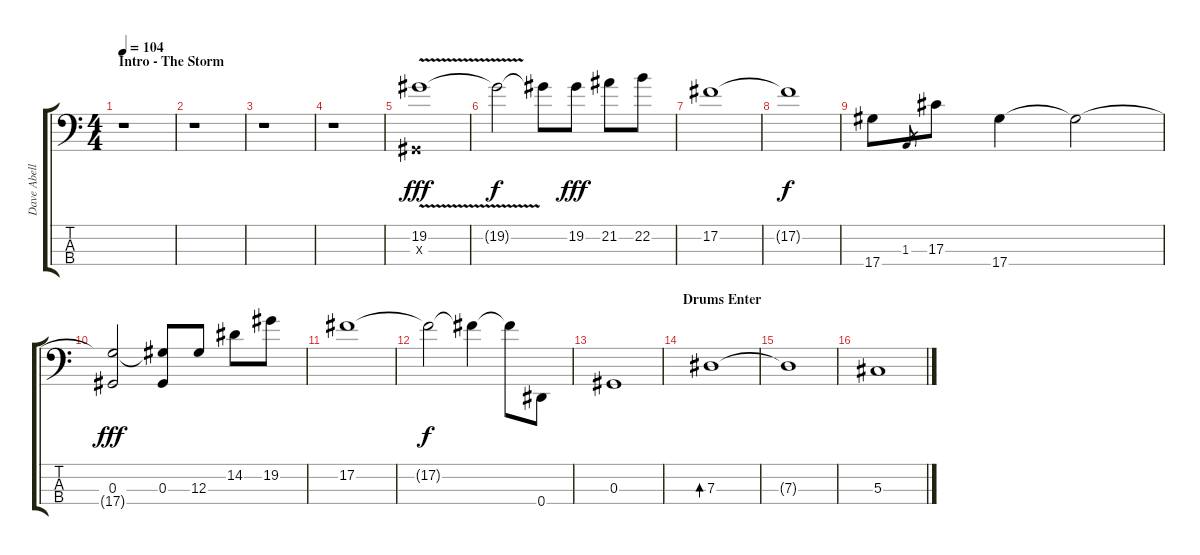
\track ("Dave Abell" "Dave Abell") {instrument electricbassfinger}
\staff {score tabs}
\tuning (Gb2 Db2 Ab1 Eb1) {hide}
\ts (4 4)
\section ("" "Intro - The Storm")
\tempo 104
\tempo 114
\tempo 104
\clef f4
\ks c
r.1{dy fff instrument electricbassfinger} |
r.1 |
r.1 |
r.1 |
(19.2{v} 0.3{x}).1 |
19.2{t}.2{dy f} 19.2{t}.8 19.2.8{dy fff} 21.2.8 22.2.8 |
17.2.1 |
17.2{t}.1{dy f} |
17.4.8 1.3.8{gr} 17.3.8 17.4.4 17.4{t}.2 |
(0.3 17.4{t}).2{dy fff} (0.3 17.4{t}).8 12.3.8 14.2.8 19.2.8 |
17.2.1 |
17.2{t}.2{dy f} 17.2{t}.4 17.2{t}.8 0.4.8 |
0.3.1 |
\section ("" "Drums Enter")
7.3.1{bd 60} |
7.3{t}.1 |
5.3.1
